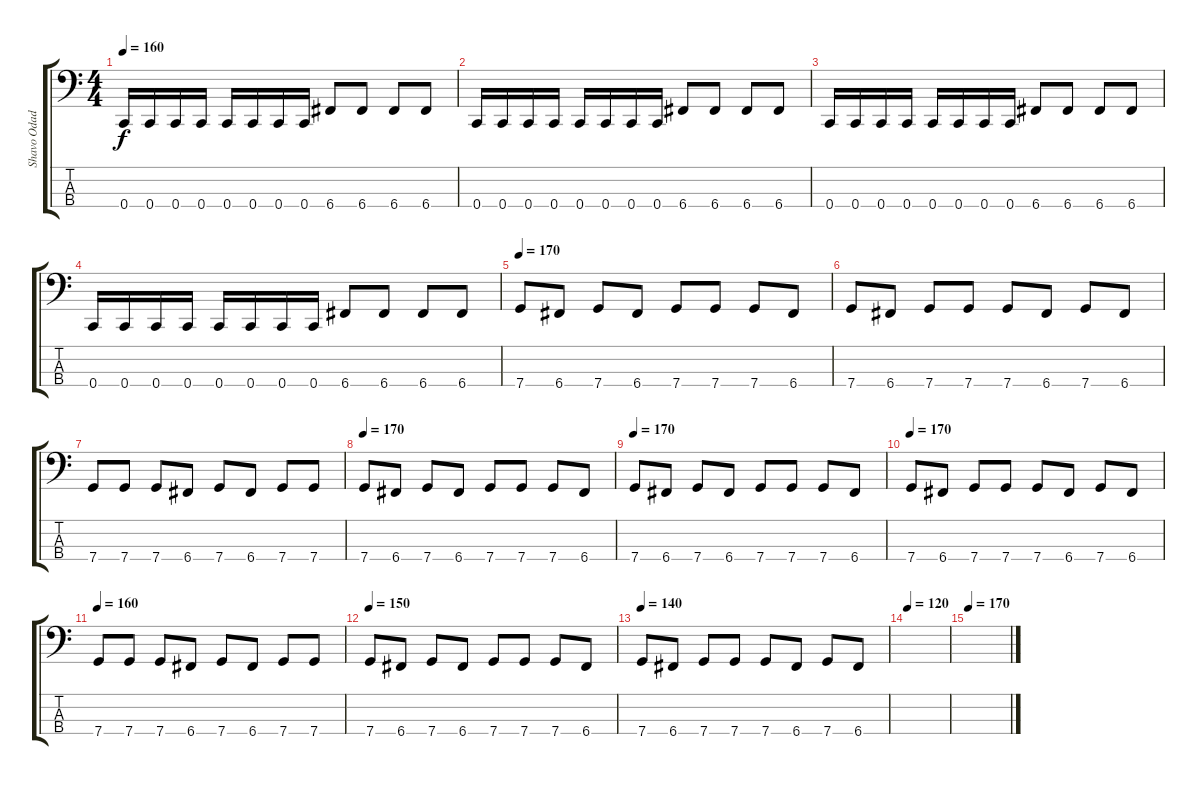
\track ("Shavo Odadjian(Bass)" "Shavo Odad") {instrument electricbasspick}
\staff {score tabs}
\tuning (F2 C2 G1 C1) {hide}
\ts (4 4)
\tempo 160
\clef f4
\ks c
0.4.16{dy f} 0.4.16 0.4.16 0.4.16 0.4.16 0.4.16 0.4.16 0.4.16 6.4.8 6.4.8 6.4.8 6.4.8 |
0.4.16 0.4.16 0.4.16 0.4.16 0.4.16 0.4.16 0.4.16 0.4.16 6.4.8 6.4.8 6.4.8 6.4.8 |
0.4.16 0.4.16 0.4.16 0.4.16 0.4.16 0.4.16 0.4.16 0.4.16 6.4.8 6.4.8 6.4.8 6.4.8 |
0.4.16 0.4.16 0.4.16 0.4.16 0.4.16 0.4.16 0.4.16 0.4.16 6.4.8 6.4.8 6.4.8 6.4.8 |
\tempo 170
7.4.8 6.4.8 7.4.8 6.4.8 7.4.8 7.4.8 7.4.8 6.4.8 |
7.4.8 6.4.8 7.4.8 7.4.8 7.4.8 6.4.8 7.4.8 6.4.8 |
7.4.8 7.4.8 7.4.8 6.4.8 7.4.8 6.4.8 7.4.8 7.4.8 |
\tempo 170
7.4.8 6.4.8 7.4.8 6.4.8 7.4.8 7.4.8 7.4.8 6.4.8 |
\tempo 170
7.4.8 6.4.8 7.4.8 6.4.8 7.4.8 7.4.8 7.4.8 6.4.8 |
\tempo 170
7.4.8 6.4.8 7.4.8 7.4.8 7.4.8 6.4.8 7.4.8 6.4.8 |
\tempo 160
7.4.8 7.4.8 7.4.8 6.4.8 7.4.8 6.4.8 7.4.8 7.4.8 |
\tempo 150
7.4.8 6.4.8 7.4.8 6.4.8 7.4.8 7.4.8 7.4.8 6.4.8 |
\tempo 140
7.4.8 6.4.8 7.4.8 7.4.8 7.4.8 6.4.8 7.4.8 6.4.8 |
\tempo 120
|
\tempo 170
